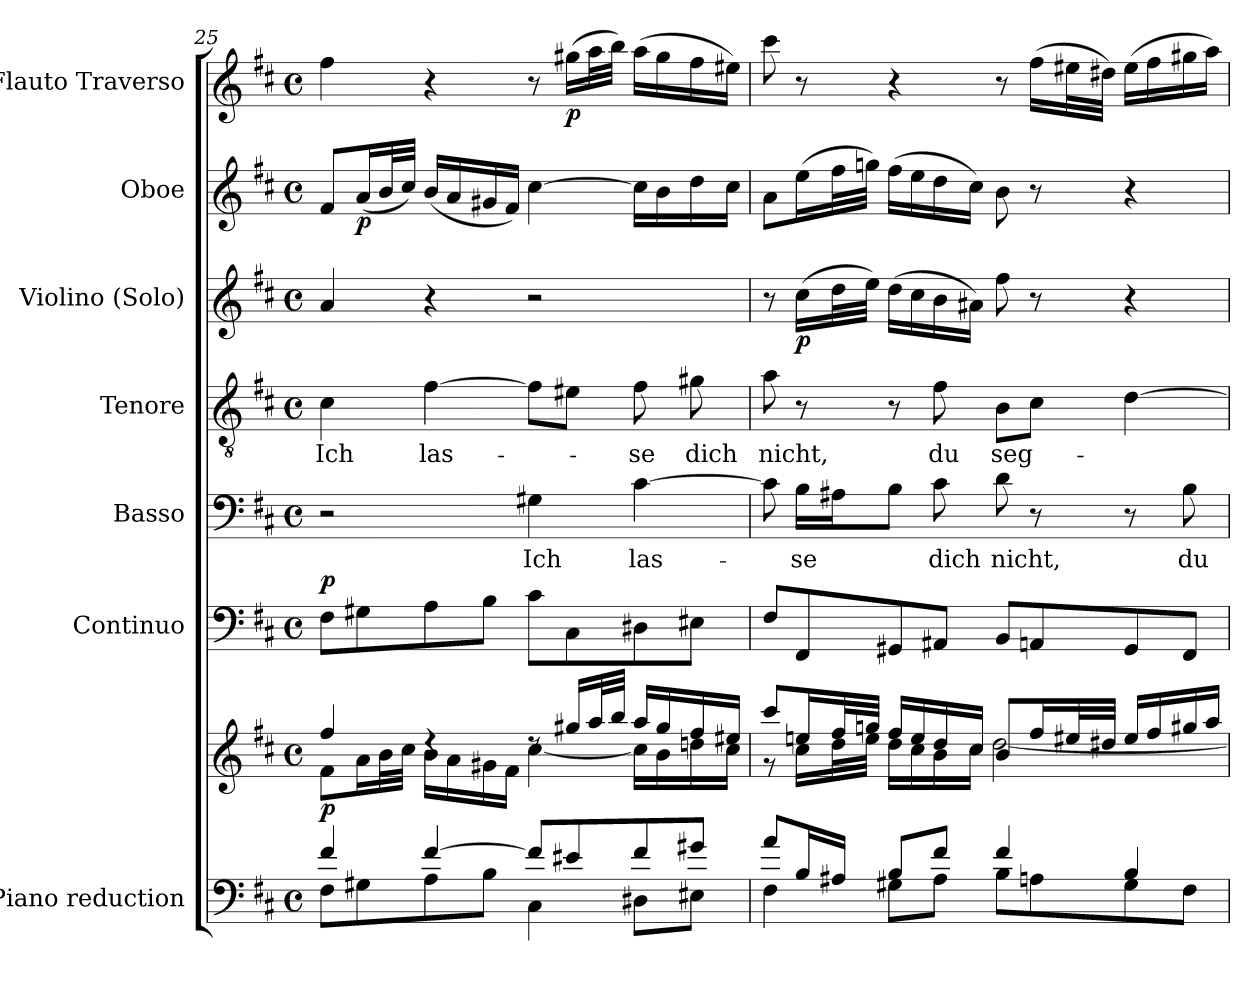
**kern	**kern	**dynam	**kern	**dynam	**kern	**text	**kern	**text	**kern	**dynam	**kern	**dynam	**kern	**dynam
*part7	*part7	*part7	*part6	*part6	*part5	*part5	*part4	*part4	*part3	*part3	*part2	*part2	*part1	*part1
*staff8	*staff7	*staff7/8	*staff6	*staff6	*staff5	*staff5	*staff4	*staff4	*staff3	*staff3	*staff2	*staff2	*staff1	*staff1
*I"Piano reduction	*	*	*I"Continuo	*	*I"Basso	*	*I"Tenore	*	*I"Violino (Solo)	*	*I"Oboe	*	*I"Flauto Traverso	*
*I'Pno	*	*	*	*	*	*	*	*	*I'Vln	*	*I'Ob	*	*I'Fl	*
*clefF4	*clefG2	*	*clefF4	*	*clefF4	*	*clefGv2	*	*clefG2	*	*clefG2	*	*clefG2	*
*k[f#c#]	*k[f#c#]	*	*k[f#c#]	*	*k[f#c#]	*	*k[f#c#]	*	*k[f#c#]	*	*k[f#c#]	*	*k[f#c#]	*
*M4/4	*M4/4	*	*M4/4	*	*M4/4	*	*M4/4	*	*M4/4	*	*M4/4	*	*M4/4	*
*met(c)	*met(c)	*	*met(c)	*	*met(c)	*	*met(c)	*	*met(c)	*	*met(c)	*	*met(c)	*
=25	=25	=25	=25	=25	=25	=25	=25	=25	=25	=25	=25	=25	=25	=25
*^	*^	*	*	*	*	*	*	*	*	*	*	*	*	*
!	!	!	!	!LO:DY:b	!	!LO:DY:a	!	!	!	!LO:LY:b	!	!	!	!	!	!
4f#/	8F#\L	4ff#/	8f#\L	p	8F#\L	p	2r	.	4c#\	Ich	4a/	.	8f#/L	.	4ff#\	.
!	!	!	!	!	!	!	!	!	!	!	!	!	!	!LO:DY:b	!	!
.	8G#X\	.	16a\L	.	8G#X\	.	.	.	.	.	.	.	(<16a/L	p	.	.
.	.	.	32b\L	.	.	.	.	.	.	.	.	.	32b/L	.	.	.
.	.	.	32cc#\JJJ	.	.	.	.	.	.	.	.	.	32cc#/JJJ)	.	.	.
!	!	!	!	!	!	!	!	!	!	!LO:LY:b	!	!	!	!	!	!
[4f#/	8A\	4rdd	16b\LL	.	8A\	.	.	.	[4f#\	las-	4r	.	(<16b/LL	.	4r	.
.	.	.	16a\	.	.	.	.	.	.	.	.	.	16a/	.	.	.
.	8B\J	.	16g#X\	.	8B\J	.	.	.	.	.	.	.	16g#X/	.	.	.
.	.	.	16f#\JJ	.	.	.	.	.	.	.	.	.	16f#/JJ)	.	.	.
!	!	!	!	!	!	!	!	!LO:LY:b	!	!	!	!	!	!	!	!
8f#/L]	4C#\	8rdd	[4cc#\	.	8c#\L	.	4G#X\	Ich	8f#\L]	.	2r	.	[4cc#\	.	8r	.
!	!	!	!	!	!	!	!	!	!	!	!	!	!	!	!	!LO:DY:b
8e#X/	.	16gg#X/LL	.	.	8C#\	.	.	.	8e#X\J	.	.	.	.	.	(>16gg#X\LL	p
.	.	32aa/L	.	.	.	.	.	.	.	.	.	.	.	.	32aa\L	.
.	.	32bb/JJJ	.	.	.	.	.	.	.	.	.	.	.	.	32bb\JJJ)	.
!	!	!	!	!	!	!	!	!LO:LY:b	!	!LO:LY:b	!	!	!	!	!	!
8f#/	8D#X\L	16aa/LL	16cc#\LL]	.	8D#X\	.	[4c#\	las-	8f#\	-se	.	.	16cc#\LL]	.	(>16aa\LL	.
.	.	16gg#/	16b\	.	.	.	.	.	.	.	.	.	16b\	.	16gg#\	.
!	!	!	!	!	!	!	!	!	!	!LO:LY:b	!	!	!	!	!	!
8g#X/J	8E#X\J	16ff#/	16ddn\	.	8E#X\J	.	.	.	8g#X\	dich	.	.	16dd\	.	16ff#\	.
.	.	16ee#X/JJ	16cc#\JJ	.	.	.	.	.	.	.	.	.	16cc#\JJ	.	16ee#X\JJ)	.
!!LO:PB:g=z
=26	=26	=26	=26	=26	=26	=26	=26	=26	=26	=26	=26	=26	=26	=26	=26	=26
!	!	!	!	!	!	!	!	!	!	!LO:LY:b	!	!	!	!	!	!
8a/L	4F#\	8ccc#/L	8r	.	8F#/L	.	8c#\]	.	8a\	nicht,	8r	.	8a\L	.	8ccc#\	.
!	!	!	!	!	!	!	!	!LO:LY:b	!	!	!	!LO:DY:b	!	!	!	!
16B/L	.	16een/L	16cc#\LL	.	8FF#/	.	16B\LL	-se	8r	.	(>16cc#\LL	p	(>16ee\L	.	8r	.
16A#X/JJ	.	32ff#/L	32dd\L	.	.	.	16A#X\J	.	.	.	32dd\L	.	32ff#\L	.	.	.
.	.	32ggn/JJJ	32ee\JJJ	.	.	.	.	.	.	.	32ee\JJJ)	.	32ggn\JJJ)	.	.	.
8B/L	8G#X\L	16ff#/LL	16dd\LL	.	8GG#X/	.	8B\J	.	8r	.	(>16dd\LL	.	(>16ff#\LL	.	4r	.
.	.	16ee/	16cc#\	.	.	.	.	.	.	.	16cc#\	.	16ee\	.	.	.
!	!	!	!	!	!	!	!	!LO:LY:b	!	!LO:LY:b	!	!	!	!	!	!
8f#/J	8A#\J	16dd/	16b\	.	8AA#X/J	.	8c#\	dich	8f#\	du	16b\	.	16dd\	.	.	.
.	.	16cc#/JJ	16cc#\JJ	.	.	.	.	.	.	.	16a#X\JJ)	.	16cc#\JJ)	.	.	.
!	!	!	!	!	!	!	!	!LO:LY:b	!	!LO:LY:b	!	!	!	!	!	!
4f#/	8B\L	8b/L	[2dd\	.	8BB/L	.	8d\	nicht,	8B\L	seg-	8ff#\	.	8b\	.	8r	.
.	8An\	16ff#/L	.	.	8AAn/	.	8r	.	8c#\J	.	8r	.	8r	.	(>16ff#\LL	.
.	.	32ee#X/L	.	.	.	.	.	.	.	.	.	.	.	.	32ee#X\L	.
.	.	32dd#X/JJJ	.	.	.	.	.	.	.	.	.	.	.	.	32dd#X\JJJ)	.
4B/	8G#\	16ee#/LL	.	.	8GG#/	.	8r	.	[4d\	.	4r	.	4r	.	(>16ee#\LL	.
.	.	16ff#/	.	.	.	.	.	.	.	.	.	.	.	.	16ff#\	.
!	!	!	!	!	!	!	!	!LO:LY:b	!	!	!	!	!	!	!	!
.	8F#\J	16gg#X/	.	.	8FF#/J	.	8B\	du	.	.	.	.	.	.	16gg#X\	.
.	.	16aa/JJ	.	.	.	.	.	.	.	.	.	.	.	.	16aa\JJ)	.
*v	*v	*	*	*	*	*	*	*	*	*	*	*	*	*	*	*
*	*v	*v	*	*	*	*	*	*	*	*	*	*	*	*	*
=	=	=	=	=	=	=	=	=	=	=	=	=	=	=
*-	*-	*-	*-	*-	*-	*-	*-	*-	*-	*-	*-	*-	*-	*-
